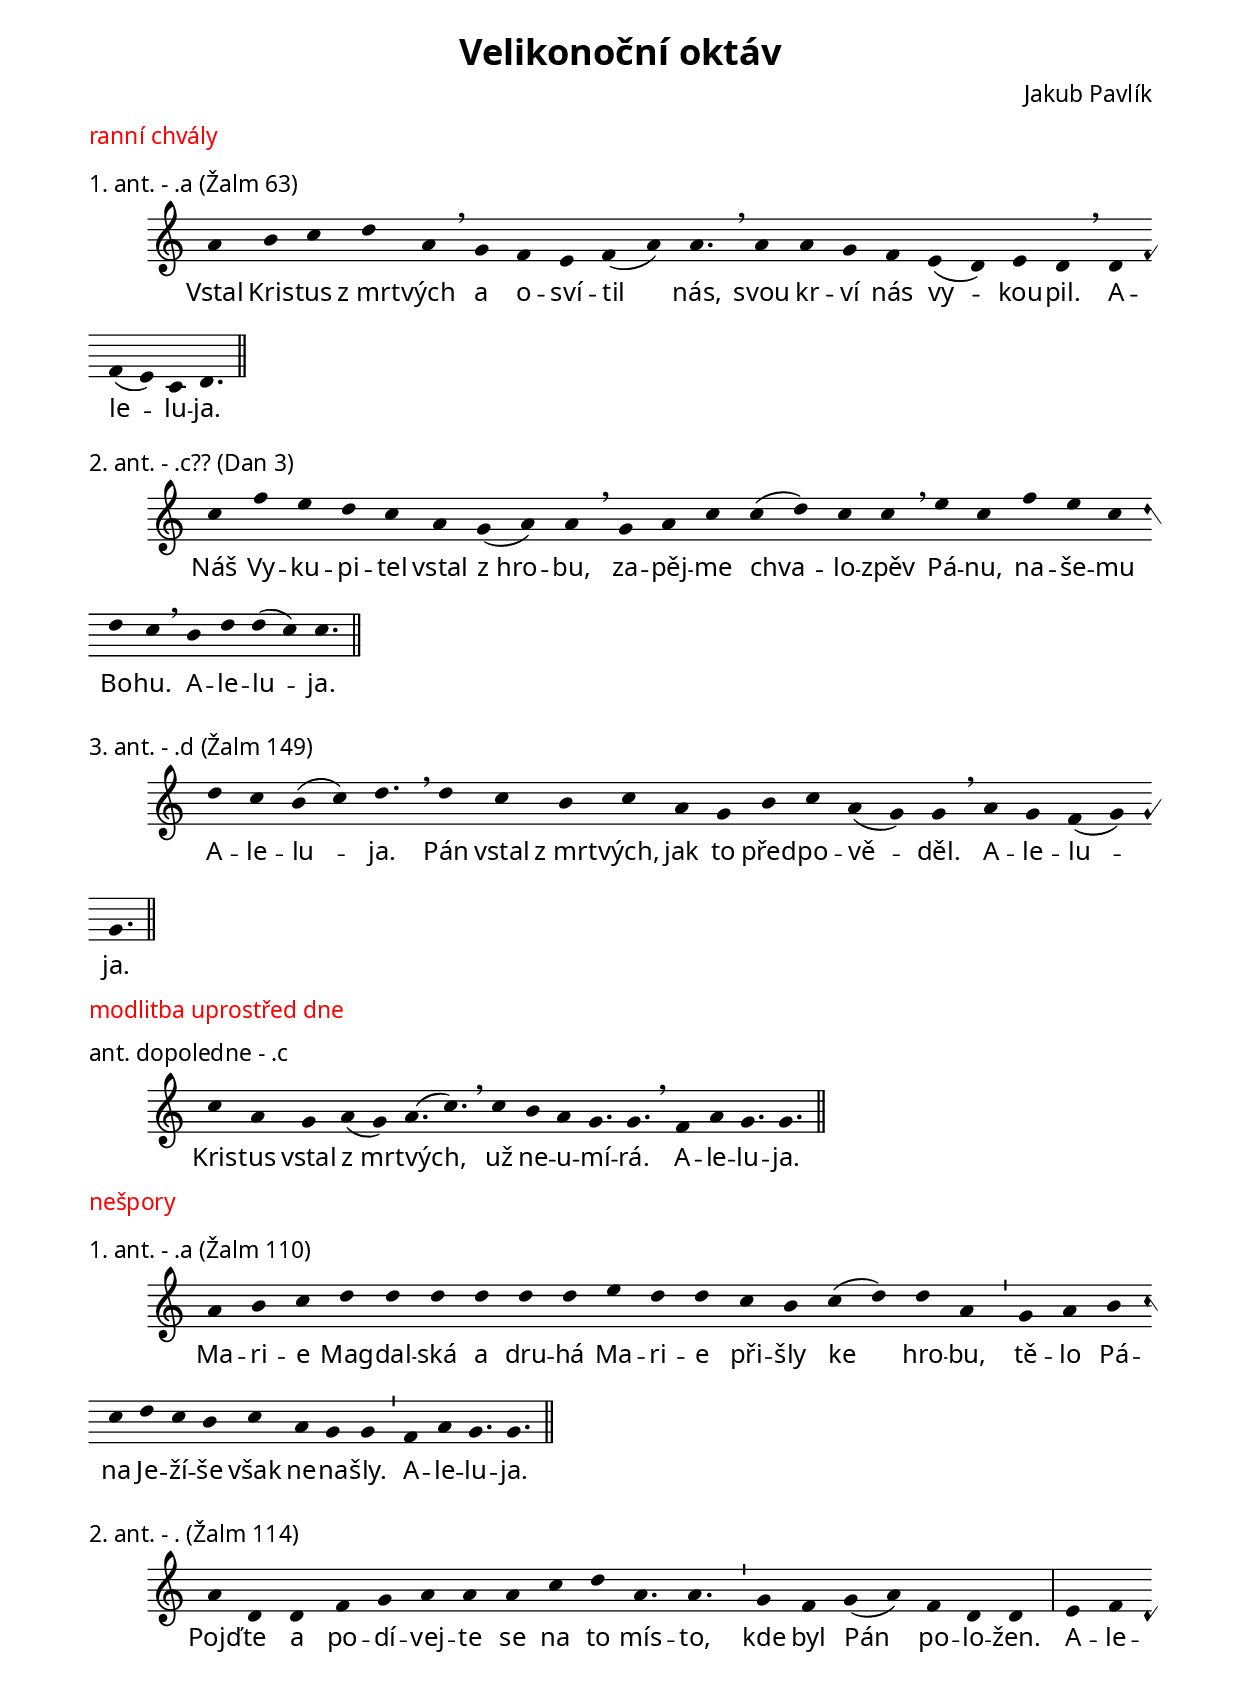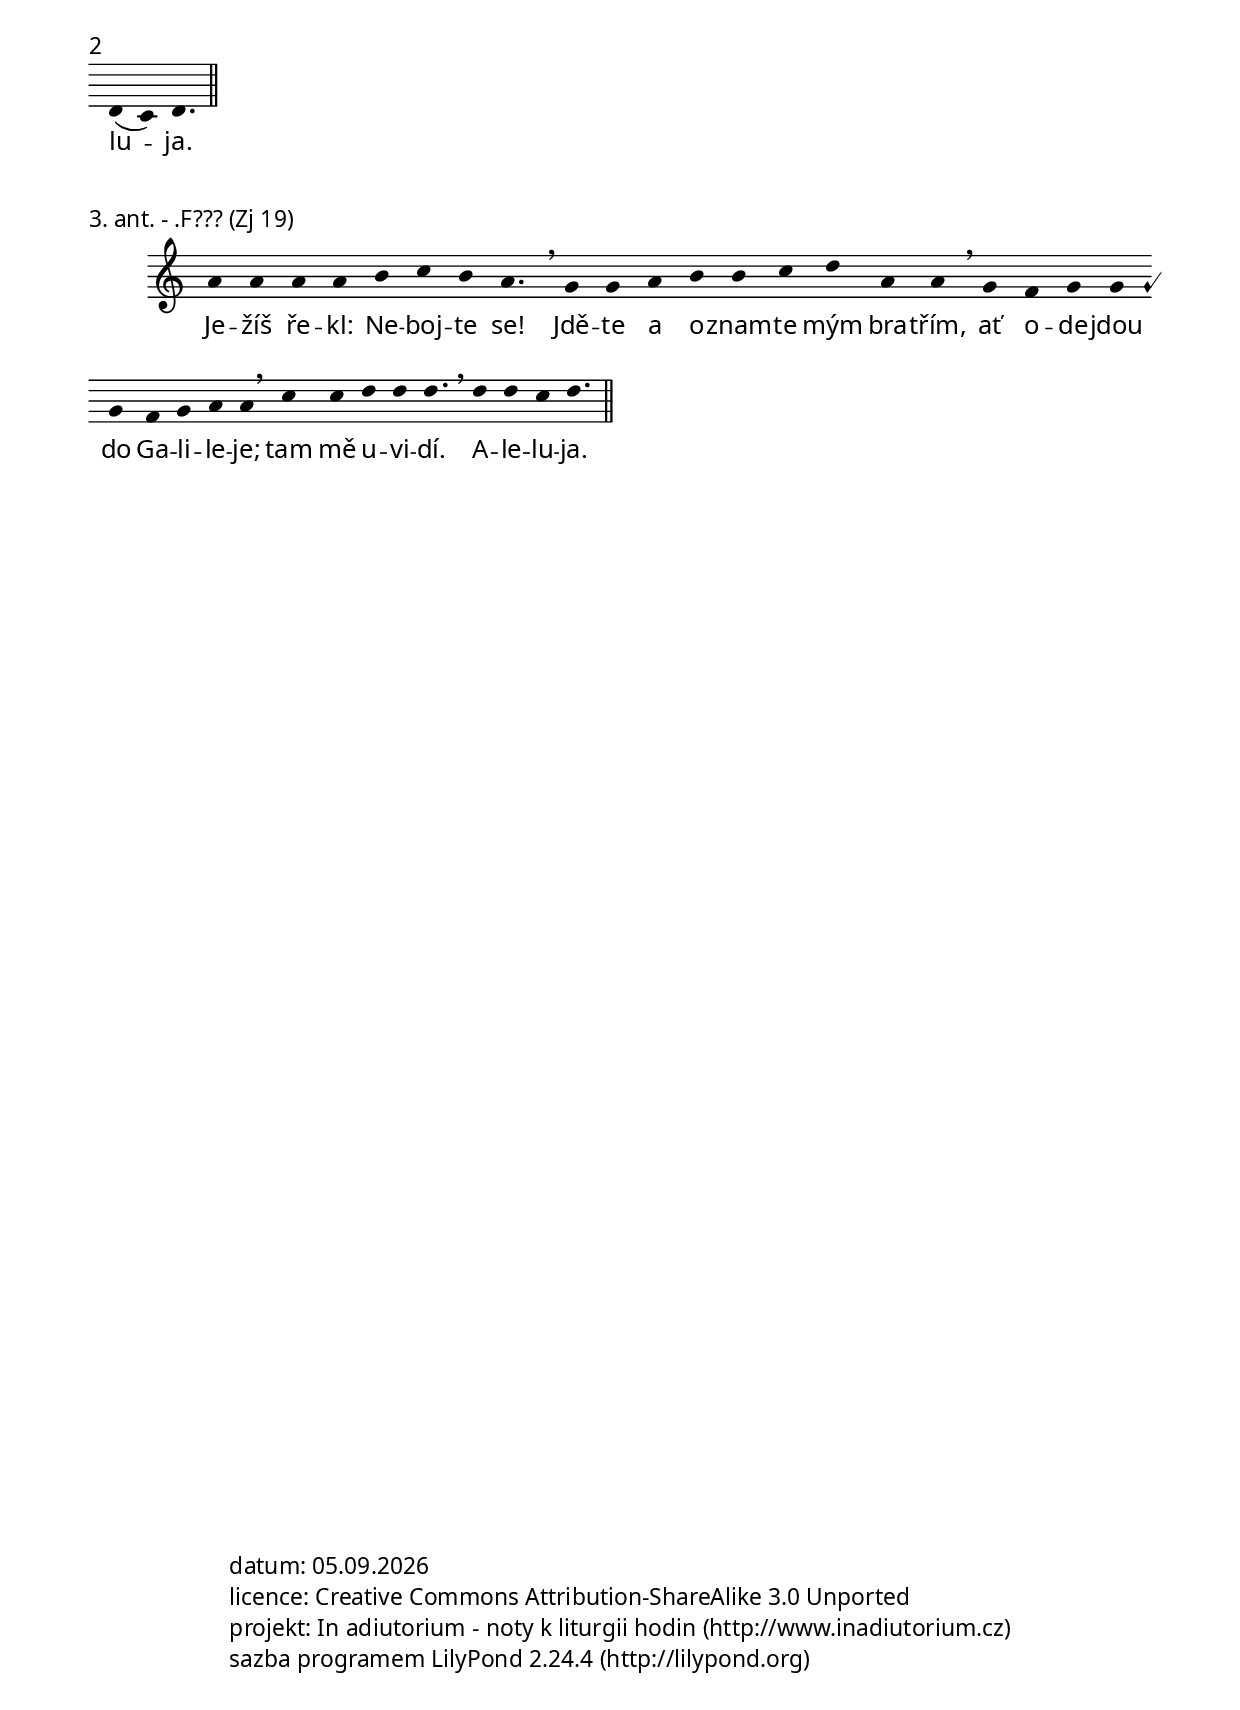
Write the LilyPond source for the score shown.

\version "2.12.3"

\header {
  title = "Velikonoční oktáv"
  composer = "Jakub Pavlík"
}

\include "spolecne.ly"

\markup {\nadpisHodinka {"ranní chvály"}}

\score {
  \relative c'' {
    \choralniRezim
    a4 b c d a \breathe g f e f( a) a4. \breathe
    a4 a g f e( d) e d \breathe
    d4 f( e) c d4. \bar "||"
  }
  \addlyrics {
    Vstal Kris -- tus z_mrt -- vých a o -- sví -- til nás,
    svou kr -- ví nás vy -- kou -- pil.
    A -- le -- lu -- ja.
  }
  \header {
    quid = "1. ant."
    tonus = "I"
    differentia = "a" 
    psalmus = "Žalm 63"
    piece = \markup {\sestavTitulek}
  }
}

\score {
  \relative c'' {
    \choralniRezim
    c4 f e d c a g( a) a \breathe
    g4 a c c( d) c c \breathe
    e4 c f e c d c \breathe
    b4 d d( c) c4. \bar "||"
  }
  \addlyrics {
    Náš Vy -- ku -- pi -- tel vstal z_hro -- bu, 
    za -- pěj -- me chva -- lo -- zpěv
    Pá -- nu, na -- še -- mu Bo -- hu.
    A -- le -- lu -- ja.
  }
  \header {
    quid = "2. ant."
    tonus = "VII??"
    differentia = "c??" 
    psalmus = "Dan 3"
    piece = \markup {\sestavTitulek}
  }
}

\score {
  \relative c'' {
    \choralniRezim
    d4 c b( c) d4. \breathe
    d4 c b c a g b c a( g) g \breathe
    a4 g f( g) g4. \bar "||"
  }
  \addlyrics {
    A -- le -- lu -- ja. Pán vstal z_mrt -- vých, jak to před -- po -- vě -- děl.
    A -- le -- lu -- ja.
  }
  \header {
    quid = "3. ant."
    tonus = "VII"
    differentia = "d" 
    psalmus = "Žalm 149"
    piece = \markup {\sestavTitulek}
  }
}

\markup {\nadpisHodinka {"modlitba uprostřed dne"}}

\score {
  \relative c'' {
    \choralniRezim
    c4 a g a( g) a4.( c) \breathe
    c4 b a g4. g \breathe
    f4 a g4. g \bar "||"
  }
  \addlyrics {
    Kris -- tus vstal z_mrt -- vých, už ne -- u -- mí -- rá. 
    A -- le -- lu -- ja.
  }
  \header {
    quid = "ant. dopoledne"
    tonus = "VIII"
    differentia = "c" 
    psalmus = ""
    piece = \markup {\sestavTitulek}
  }
}

\markup {\nadpisHodinka {"nešpory"}}

\score {
  \relative c'' {
    \choralniRezim
    a4 b c d d d d d d e d d c b c( d) d a4 \barMin 
    g4 a b c d c b c a g g  \barMin
    f a g4. g \barFinalis
  }
  \addlyrics {
    Ma -- ri -- e Mag -- dal -- ská a dru -- há Ma -- ri -- e
    při -- šly ke hro -- bu, tě -- lo Pá -- na Je -- ží -- še však ne -- na -- šly.
    A -- le -- lu -- ja.
  }
  \header {
    quid = "1. ant."
    tonus = "VII"
    differentia = "a" 
    psalmus = "Žalm 110"
    piece = \markup {\sestavTitulek}
  }
}

\score {
  \relative c'' {
    \choralniRezim
    a4 d, d f g a a a c d a4. a \barMin
    g4 f g( a) f d d \barMax
    e4 f d( c) d4. \barFinalis
  }
  \addlyrics {
    Pojď -- te a po -- dí -- vej -- te se na to mís -- to, 
    kde byl Pán po -- lo -- žen.
    A -- le -- lu -- ja.
  }
  \header {
    quid = "2. ant."
    tonus = "per"
    differentia = "" 
    psalmus = "Žalm 114"
    piece = \markup {\sestavTitulek}
  }
}

\score {
  \relative c'' {
    \choralniRezim
    a4 a a a b c b a4. \breathe
    g4 g a b b c d a a \breathe
    g4 f g g g f g a a \breathe \bar ""
    c4 c d d d4. \breathe
    d4 d c d4. \bar "||"
  }
  \addlyrics {
    Je -- žíš ře -- kl: Ne -- boj -- te se! 
    Jdě -- te a o -- znam -- te mým bra -- třím,
    ať o -- de -- jdou do Ga -- li -- le -- je;
    tam mě u -- vi -- dí.
    A -- le -- lu -- ja.
  }
  \header {
    quid = "3. ant."
    tonus = "VI???"
    differentia = "F???" 
    psalmus = "Zj 19"
    piece = \markup {\sestavTitulek}
  }
}